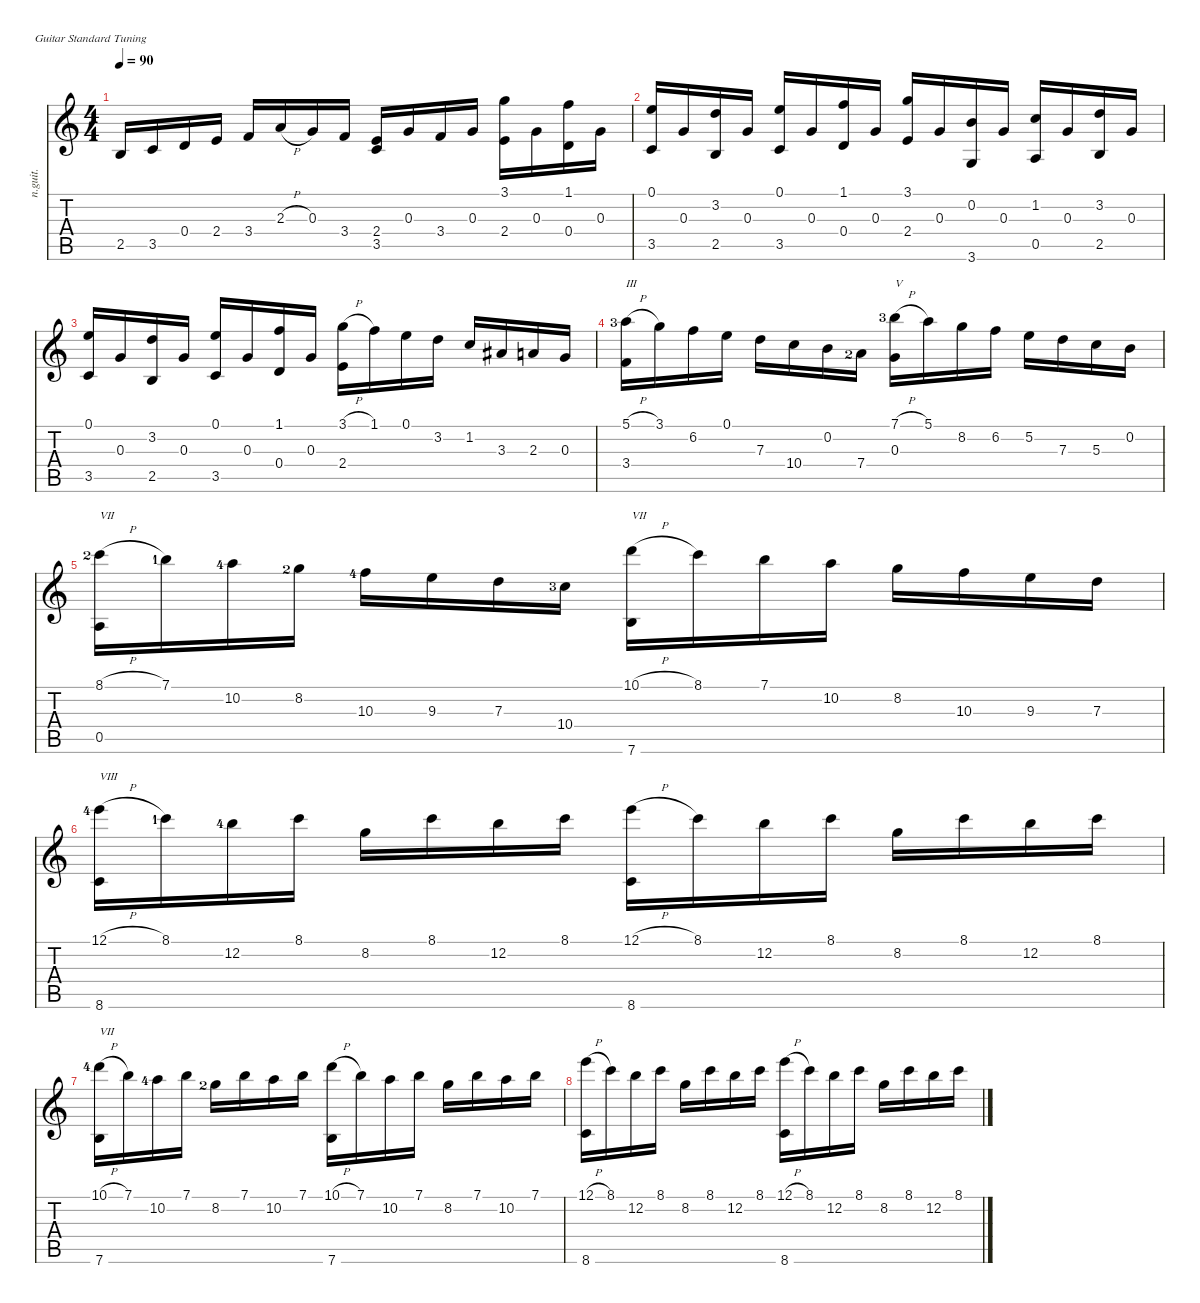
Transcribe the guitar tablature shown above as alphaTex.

\defaultSystemsLayout 4
\hideDynamics
\bracketExtendMode nobrackets
\track ("Guitare classique" "n.guit.") {instrument acousticguitarnylon}
\staff {score tabs}
\tuning (E4 B3 G3 D3 A2 E2)
\ts (4 4)
\tempo 90
\clef g2
\ks c
2.5.16{dy f beam Up} 3.5.16{beam Up} 0.4.16{beam Up} 2.4.16{beam Up} 3.4.16{beam Up} 2.3{h}.16{beam Up} 0.3.16{beam Up} 3.4.16{beam Up} (2.4 3.5).16{beam Up} 0.3.16{beam Up} 3.4.16{beam Up} 0.3.16{beam Up} (3.1 2.4).16{beam Down} 0.3.16{beam Down} (1.1 0.4).16{beam Down} 0.3.16{beam Down} |
(0.1 3.5).16{beam Up} 0.3.16{beam Up} (3.2 2.5).16{beam Up} 0.3.16{beam Up} (0.1 3.5).16{beam Up} 0.3.16{beam Up} (1.1 0.4).16{beam Up} 0.3.16{beam Up} (3.1 2.4).16{beam Up} 0.3.16{beam Up} (0.2 3.6).16{beam Up} 0.3.16{beam Up} (1.2 0.5).16{beam Up} 0.3.16{beam Up} (3.2 2.5).16{beam Up} 0.3.16{beam Up} |
(0.1 3.5).16{beam Up} 0.3.16{beam Up} (3.2 2.5).16{beam Up} 0.3.16{beam Up} (0.1 3.5).16{beam Up} 0.3.16{beam Up} (1.1 0.4).16{beam Up} 0.3.16{beam Up} (3.1{h} 2.4).16{beam Down} 1.1.16{beam Down} 0.1.16{beam Down} 3.2.16{beam Down} 1.2.16{beam Up} 3.3{acc #}.16{beam Up} 2.3.16{beam Up} 0.3.16{beam Up} |
(5.1{h lf 4} 3.4).16{txt "III" beam Down} 3.1.16{beam Down} 6.2.16{beam Down} 0.1.16{beam Down} 7.3.16{beam Down} 10.4.16{beam Down} 0.2.16{beam Down} 7.4{lf 3}.16{beam Down} (7.1{h lf 4} 0.3).16{txt "V" beam Down} 5.1.16{beam Down} 8.2.16{beam Down} 6.2.16{beam Down} 5.2.16{beam Down} 7.3.16{beam Down} 5.3.16{beam Down} 0.2.16{beam Down} |
(8.1{h lf 3} 0.5).16{txt "VII" beam Down} 7.1{lf 2}.16{beam Down} 10.2{lf 5}.16{beam Down} 8.2{lf 3}.16{beam Down} 10.3{lf 5}.16{beam Down} 9.3.16{beam Down} 7.3.16{beam Down} 10.4{lf 4}.16{beam Down} (10.1{h} 7.6).16{txt "VII" beam Down} 8.1.16{beam Down} 7.1.16{beam Down} 10.2.16{beam Down} 8.2.16{beam Down} 10.3.16{beam Down} 9.3.16{beam Down} 7.3.16{beam Down} |
(12.1{h lf 5} 8.6).16{txt "VIII" beam Down} 8.1{lf 2}.16{beam Down} 12.2{lf 5}.16{beam Down} 8.1.16{beam Down} 8.2.16{beam Down} 8.1.16{beam Down} 12.2.16{beam Down} 8.1.16{beam Down} (12.1{h} 8.6).16{beam Down} 8.1.16{beam Down} 12.2.16{beam Down} 8.1.16{beam Down} 8.2.16{beam Down} 8.1.16{beam Down} 12.2.16{beam Down} 8.1.16{beam Down} |
(10.1{h lf 5} 7.6).16{txt "VII" beam Down} 7.1.16{beam Down} 10.2{lf 5}.16{beam Down} 7.1.16{beam Down} 8.2{lf 3}.16{beam Down} 7.1.16{beam Down} 10.2.16{beam Down} 7.1.16{beam Down} (10.1{h} 7.6).16{beam Down} 7.1.16{beam Down} 10.2.16{beam Down} 7.1.16{beam Down} 8.2.16{beam Down} 7.1.16{beam Down} 10.2.16{beam Down} 7.1.16{beam Down} |
(12.1{h} 8.6).16{beam Down} 8.1.16{beam Down} 12.2.16{beam Down} 8.1.16{beam Down} 8.2.16{beam Down} 8.1.16{beam Down} 12.2.16{beam Down} 8.1.16{beam Down} (12.1{h} 8.6).16{beam Down} 8.1.16{beam Down} 12.2.16{beam Down} 8.1.16{beam Down} 8.2.16{beam Down} 8.1.16{beam Down} 12.2.16{beam Down} 8.1.16{beam Down}
